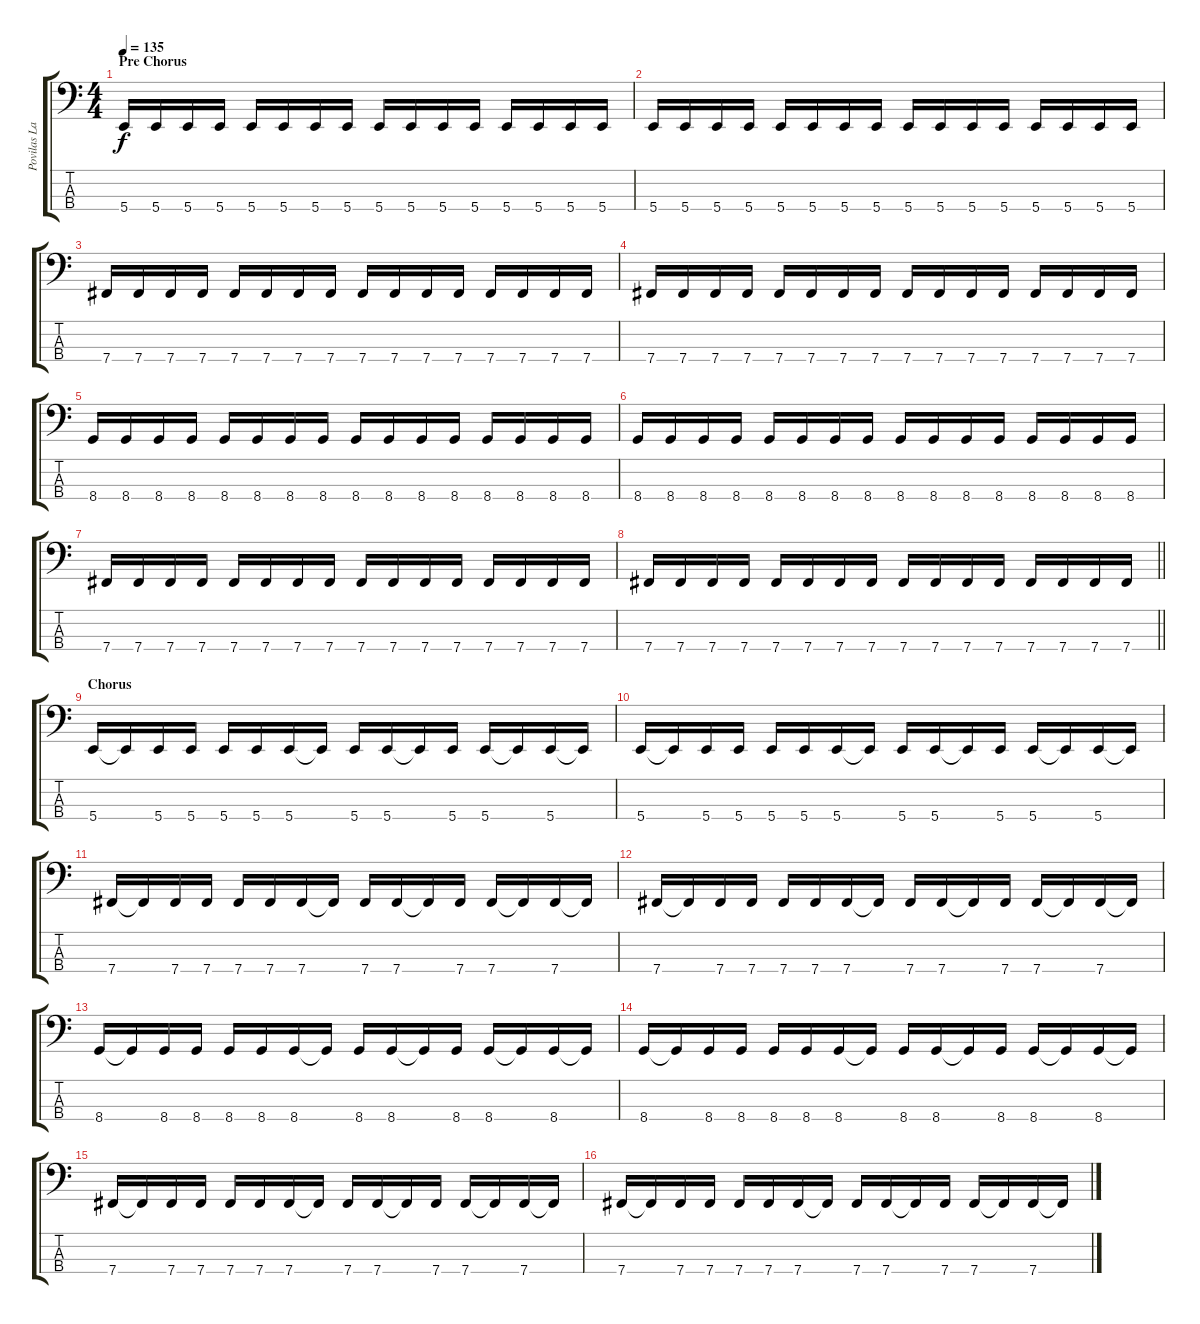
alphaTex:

\track ("Povilas Laurinaitis " "Povilas La") {instrument electricbassfinger}
\staff {score tabs}
\tuning (E2 B1 Gb1 B0) {hide}
\ts (4 4)
\section ("" "Pre Chorus")
\tempo 135
\clef f4
\ks c
5.4.16{dy f} 5.4.16 5.4.16 5.4.16 5.4.16 5.4.16 5.4.16 5.4.16 5.4.16 5.4.16 5.4.16 5.4.16 5.4.16 5.4.16 5.4.16 5.4.16 |
5.4.16 5.4.16 5.4.16 5.4.16 5.4.16 5.4.16 5.4.16 5.4.16 5.4.16 5.4.16 5.4.16 5.4.16 5.4.16 5.4.16 5.4.16 5.4.16 |
7.4.16 7.4.16 7.4.16 7.4.16 7.4.16 7.4.16 7.4.16 7.4.16 7.4.16 7.4.16 7.4.16 7.4.16 7.4.16 7.4.16 7.4.16 7.4.16 |
7.4.16 7.4.16 7.4.16 7.4.16 7.4.16 7.4.16 7.4.16 7.4.16 7.4.16 7.4.16 7.4.16 7.4.16 7.4.16 7.4.16 7.4.16 7.4.16 |
8.4.16 8.4.16 8.4.16 8.4.16 8.4.16 8.4.16 8.4.16 8.4.16 8.4.16 8.4.16 8.4.16 8.4.16 8.4.16 8.4.16 8.4.16 8.4.16 |
8.4.16 8.4.16 8.4.16 8.4.16 8.4.16 8.4.16 8.4.16 8.4.16 8.4.16 8.4.16 8.4.16 8.4.16 8.4.16 8.4.16 8.4.16 8.4.16 |
7.4.16 7.4.16 7.4.16 7.4.16 7.4.16 7.4.16 7.4.16 7.4.16 7.4.16 7.4.16 7.4.16 7.4.16 7.4.16 7.4.16 7.4.16 7.4.16 |
\barLineRight lightlight
7.4.16 7.4.16 7.4.16 7.4.16 7.4.16 7.4.16 7.4.16 7.4.16 7.4.16 7.4.16 7.4.16 7.4.16 7.4.16 7.4.16 7.4.16 7.4.16 |
\section ("" "Chorus")
5.4.16 5.4{t}.16 5.4.16 5.4.16 5.4.16 5.4.16 5.4.16 5.4{t}.16 5.4.16 5.4.16 5.4{t}.16 5.4.16 5.4.16 5.4{t}.16 5.4.16 5.4{t}.16 |
5.4.16 5.4{t}.16 5.4.16 5.4.16 5.4.16 5.4.16 5.4.16 5.4{t}.16 5.4.16 5.4.16 5.4{t}.16 5.4.16 5.4.16 5.4{t}.16 5.4.16 5.4{t}.16 |
7.4.16 7.4{t}.16 7.4.16 7.4.16 7.4.16 7.4.16 7.4.16 7.4{t}.16 7.4.16 7.4.16 7.4{t}.16 7.4.16 7.4.16 7.4{t}.16 7.4.16 7.4{t}.16 |
7.4.16 7.4{t}.16 7.4.16 7.4.16 7.4.16 7.4.16 7.4.16 7.4{t}.16 7.4.16 7.4.16 7.4{t}.16 7.4.16 7.4.16 7.4{t}.16 7.4.16 7.4{t}.16 |
8.4.16 8.4{t}.16 8.4.16 8.4.16 8.4.16 8.4.16 8.4.16 8.4{t}.16 8.4.16 8.4.16 8.4{t}.16 8.4.16 8.4.16 8.4{t}.16 8.4.16 8.4{t}.16 |
8.4.16 8.4{t}.16 8.4.16 8.4.16 8.4.16 8.4.16 8.4.16 8.4{t}.16 8.4.16 8.4.16 8.4{t}.16 8.4.16 8.4.16 8.4{t}.16 8.4.16 8.4{t}.16 |
7.4.16 7.4{t}.16 7.4.16 7.4.16 7.4.16 7.4.16 7.4.16 7.4{t}.16 7.4.16 7.4.16 7.4{t}.16 7.4.16 7.4.16 7.4{t}.16 7.4.16 7.4{t}.16 |
7.4.16 7.4{t}.16 7.4.16 7.4.16 7.4.16 7.4.16 7.4.16 7.4{t}.16 7.4.16 7.4.16 7.4{t}.16 7.4.16 7.4.16 7.4{t}.16 7.4.16 7.4{t}.16
